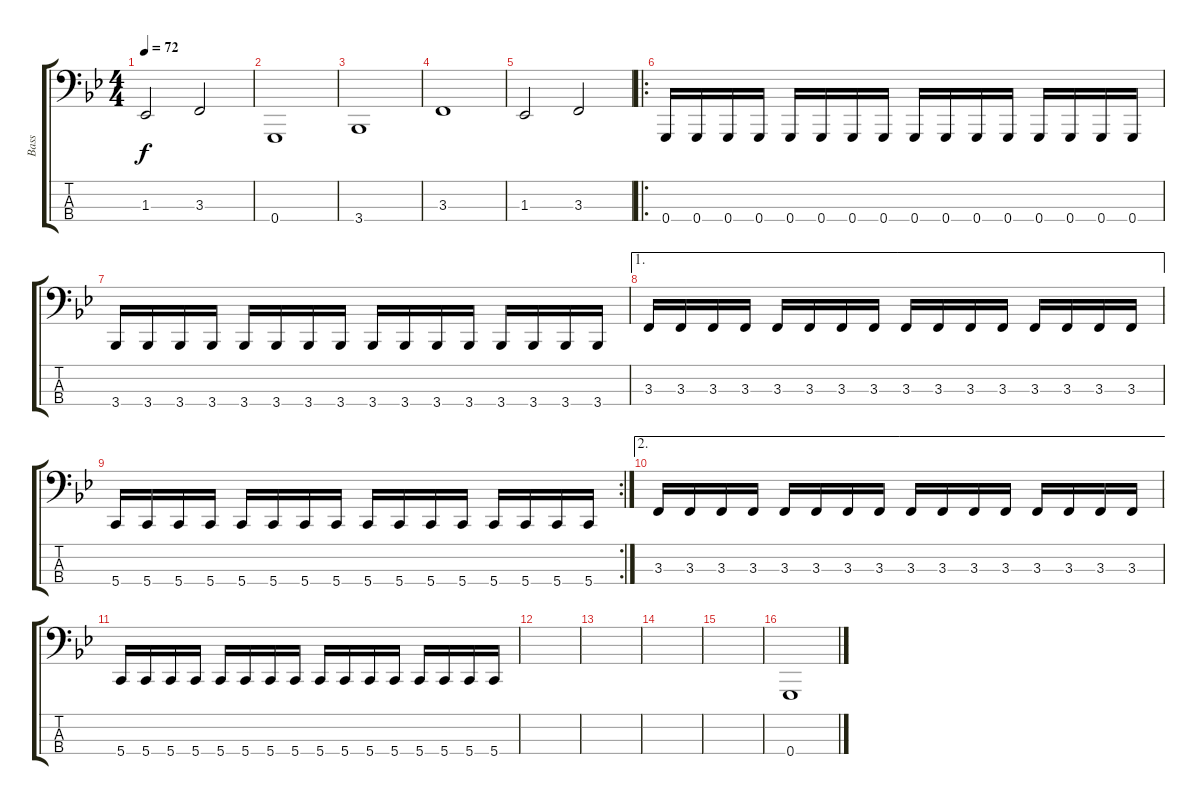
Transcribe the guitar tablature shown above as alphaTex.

\track ("Bass" "Bass") {instrument electricbassfinger}
\staff {score tabs}
\tuning (C2 G1 D1 G0) {hide}
\ts (4 4)
\tempo 72
\clef f4
\ks gminor
1.3.2{dy f} 3.3.2 |
0.4.1 |
3.4.1 |
3.3.1 |
1.3.2 3.3.2 |
\ro
0.4.16 0.4.16 0.4.16 0.4.16 0.4.16 0.4.16 0.4.16 0.4.16 0.4.16 0.4.16 0.4.16 0.4.16 0.4.16 0.4.16 0.4.16 0.4.16 |
3.4.16 3.4.16 3.4.16 3.4.16 3.4.16 3.4.16 3.4.16 3.4.16 3.4.16 3.4.16 3.4.16 3.4.16 3.4.16 3.4.16 3.4.16 3.4.16 |
\ae 1
3.3.16 3.3.16 3.3.16 3.3.16 3.3.16 3.3.16 3.3.16 3.3.16 3.3.16 3.3.16 3.3.16 3.3.16 3.3.16 3.3.16 3.3.16 3.3.16 |
\rc 2
5.4.16 5.4.16 5.4.16 5.4.16 5.4.16 5.4.16 5.4.16 5.4.16 5.4.16 5.4.16 5.4.16 5.4.16 5.4.16 5.4.16 5.4.16 5.4.16 |
\ae 2
3.3.16 3.3.16 3.3.16 3.3.16 3.3.16 3.3.16 3.3.16 3.3.16 3.3.16 3.3.16 3.3.16 3.3.16 3.3.16 3.3.16 3.3.16 3.3.16 |
5.4.16 5.4.16 5.4.16 5.4.16 5.4.16 5.4.16 5.4.16 5.4.16 5.4.16 5.4.16 5.4.16 5.4.16 5.4.16 5.4.16 5.4.16 5.4.16 |
|
|
|
|
0.4.1
